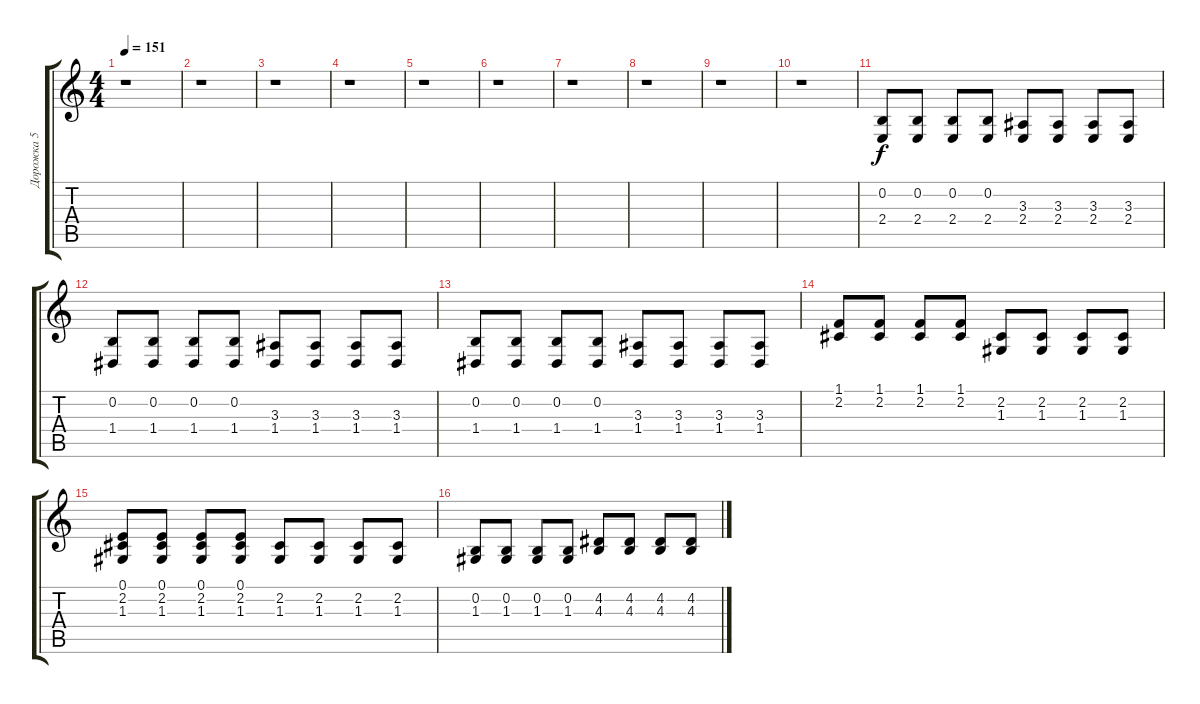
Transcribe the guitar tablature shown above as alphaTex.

\track ("Дорожка 5" "Дорожка 5") {instrument pizzicatostrings}
\staff {score tabs}
\tuning (E4 B3 G3 D3 A2 E2) {hide}
\ts (4 4)
\tempo 151
\clef g2
\ks c
r.1{dy f instrument pizzicatostrings} |
r.1 |
r.1 |
r.1 |
r.1 |
r.1 |
r.1 |
r.1 |
r.1 |
r.1 |
(0.2 2.4).8 (0.2 2.4).8 (0.2 2.4).8 (0.2 2.4).8 (3.3 2.4).8 (3.3 2.4).8 (3.3 2.4).8 (3.3 2.4).8 |
(0.2 1.4).8 (0.2 1.4).8 (0.2 1.4).8 (0.2 1.4).8 (3.3 1.4).8 (3.3 1.4).8 (3.3 1.4).8 (3.3 1.4).8 |
(0.2 1.4).8 (0.2 1.4).8 (0.2 1.4).8 (0.2 1.4).8 (3.3 1.4).8 (3.3 1.4).8 (3.3 1.4).8 (3.3 1.4).8 |
(1.1 2.2).8 (1.1 2.2).8 (1.1 2.2).8 (1.1 2.2).8 (2.2 1.3).8 (2.2 1.3).8 (2.2 1.3).8 (2.2 1.3).8 |
(0.1 2.2 1.3).8 (0.1 2.2 1.3).8 (0.1 2.2 1.3).8 (0.1 2.2 1.3).8 (2.2 1.3).8 (2.2 1.3).8 (2.2 1.3).8 (2.2 1.3).8 |
(0.2 1.3).8 (0.2 1.3).8 (0.2 1.3).8 (0.2 1.3).8 (4.2 4.3).8 (4.2 4.3).8 (4.2 4.3).8 (4.2 4.3).8
